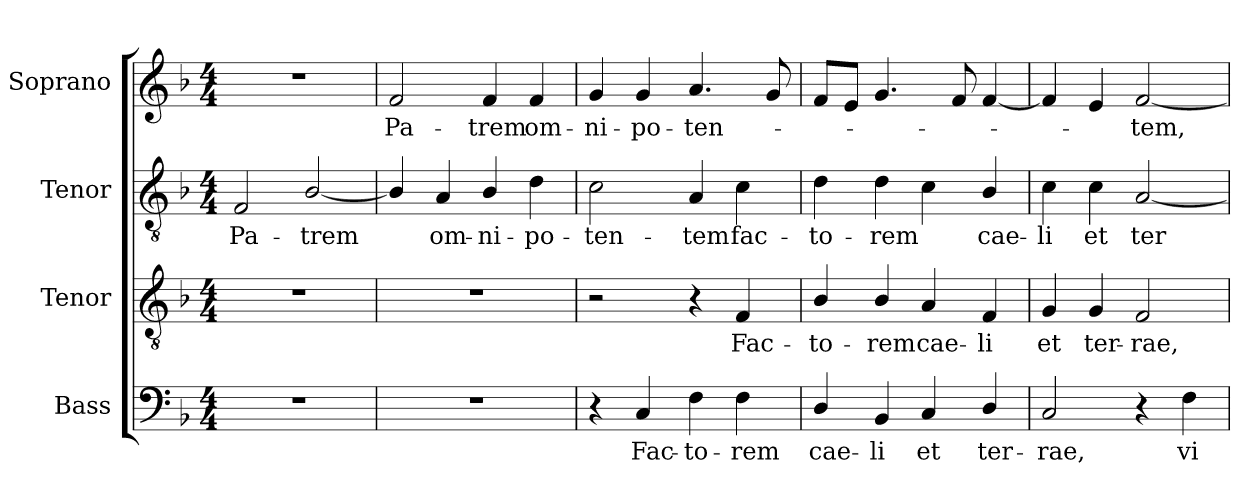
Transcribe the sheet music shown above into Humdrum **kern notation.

**kern	**text	**kern	**text	**kern	**text	**kern	**text
*part4	*part4	*part3	*part3	*part2	*part2	*part1	*part1
*staff4	*staff4	*staff3	*staff3	*staff2	*staff2	*staff1	*staff1
*I"Bass	*	*I"Tenor	*	*I"Tenor	*	*I"Soprano	*
*I'B.	*	*I'T.	*	*I'T.	*	*I'S.	*
!!LO:PB:g=z
*clefF4	*	*clefGv2	*	*clefGv2	*	*clefG2	*
*	*	*ITrd7c12	*	*ITrd7c12	*	*	*
*k[b-]	*	*k[b-]	*	*k[b-]	*	*k[b-]	*
*F:	*	*F:	*	*F:	*	*F:	*
*M4/4	*	*M4/4	*	*M4/4	*	*M4/4	*
=1	=1	=1	=1	=1	=1	=1	=1
!	!	!	!	!	!LO:LY:b:color=#000000	!	!
1r	.	1r	.	2FFi/	Pa-	1r	.
!	!	!	!	!	!LO:LY:b:color=#000000	!	!
.	.	.	.	[2BB-i/	-trem	.	.
=2	=2	=2	=2	=2	=2	=2	=2
!	!	!	!	!	!	!	!LO:LY:b:color=#000000
1r	.	1r	.	4BB-i/]	.	2fi/	Pa-
!	!	!	!	!	!LO:LY:b:color=#000000	!	!
.	.	.	.	4AAi/	om-	.	.
!	!	!	!	!	!LO:LY:b:color=#000000	!	!
!	!	!	!	!	!	!	!LO:LY:b:color=#000000
.	.	.	.	4BB-i/	-ni-	4fi/	-trem
!	!	!	!	!	!LO:LY:b:color=#000000	!	!
!	!	!	!	!	!	!	!LO:LY:b:color=#000000
.	.	.	.	4Di\	-po-	4fi/	om-
=3	=3	=3	=3	=3	=3	=3	=3
!	!	!	!	!	!LO:LY:b:color=#000000	!	!
!	!	!	!	!	!	!	!LO:LY:b:color=#000000
4r	.	2r	.	2Ci\	-ten-	4gi/	-ni-
!	!LO:LY:b:color=#000000	!	!	!	!	!	!
!	!	!	!	!	!	!	!LO:LY:b:color=#000000
4Ci/	Fac-	.	.	.	.	4gi/	-po-
!	!LO:LY:b:color=#000000	!	!	!	!	!	!
!	!	!	!	!	!LO:LY:b:color=#000000	!	!
!	!	!	!	!	!	!	!LO:LY:b:color=#000000
4Fi\	-to-	4r	.	4AAi/	-tem	4.ai/	-ten-
!	!LO:LY:b:color=#000000	!	!	!	!	!	!
!	!	!	!LO:LY:b:color=#000000	!	!	!	!
!	!	!	!	!	!LO:LY:b:color=#000000	!	!
4Fi\	-rem	4FFi/	Fac-	4Ci\	fac-	.	.
.	.	.	.	.	.	8gi/	.
=4	=4	=4	=4	=4	=4	=4	=4
!	!LO:LY:b:color=#000000	!	!	!	!	!	!
!	!	!	!LO:LY:b:color=#000000	!	!	!	!
!	!	!	!	!	!LO:LY:b:color=#000000	!	!
4Di/	cae-	4BB-i/	-to-	4Di\	-to-	8fi/L	.
.	.	.	.	.	.	8ei/J	.
!	!LO:LY:b:color=#000000	!	!	!	!	!	!
!	!	!	!LO:LY:b:color=#000000	!	!	!	!
!	!	!	!	!	!LO:LY:b:color=#000000	!	!
4BB-i/	-li	4BB-i/	-rem	4Di\	-rem	4.gi/	.
!	!LO:LY:b:color=#000000	!	!	!	!	!	!
!	!	!	!LO:LY:b:color=#000000	!	!	!	!
4Ci/	et	4AAi/	cae-	4Ci\	.	.	.
.	.	.	.	.	.	8fi/	.
!	!LO:LY:b:color=#000000	!	!	!	!	!	!
!	!	!	!LO:LY:b:color=#000000	!	!	!	!
!	!	!	!	!	!LO:LY:b:color=#000000	!	!
4Di/	ter-	4FFi/	-li	4BB-i/	cae-	[4fi/	.
=5	=5	=5	=5	=5	=5	=5	=5
!	!LO:LY:b:color=#000000	!	!	!	!	!	!
!	!	!	!LO:LY:b:color=#000000	!	!	!	!
!	!	!	!	!	!LO:LY:b:color=#000000	!	!
2Ci/	-rae,	4GGi/	et	4Ci\	-li	4fi/]	.
!	!	!	!LO:LY:b:color=#000000	!	!	!	!
!	!	!	!	!	!LO:LY:b:color=#000000	!	!
.	.	4GGi/	ter-	4Ci\	et	4ei/	.
!	!	!	!LO:LY:b:color=#000000	!	!	!	!
!	!	!	!	!	!LO:LY:b:color=#000000	!	!
!	!	!	!	!	!	!	!LO:LY:b:color=#000000
4r	.	2FFi/	-rae,	[2AAi/	ter-	[2fi/	-tem,
!	!LO:LY:b:color=#000000	!	!	!	!	!	!
4Fi\	vi-	.	.	.	.	.	.
=	=	=	=	=	=	=	=
*-	*-	*-	*-	*-	*-	*-	*-
